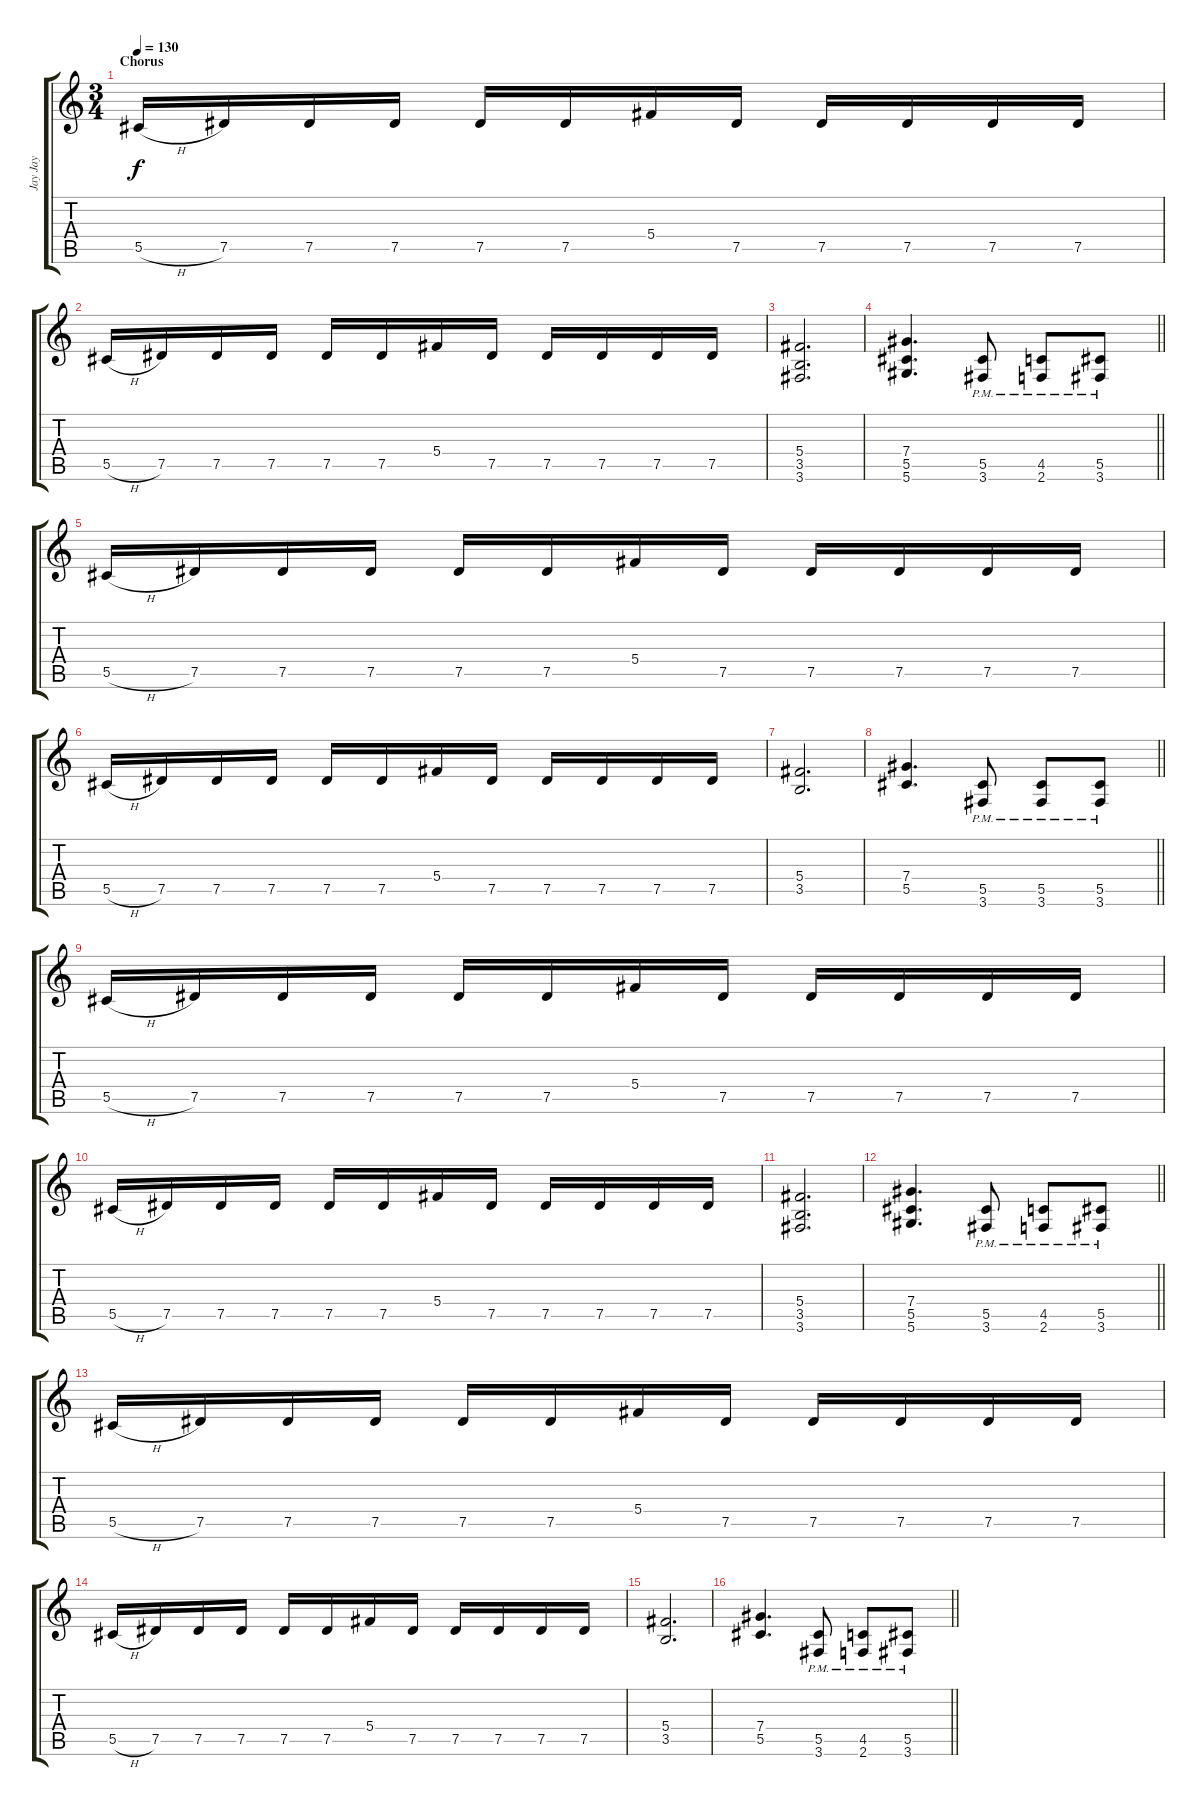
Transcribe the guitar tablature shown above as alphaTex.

\track ("Jay Jay" "Jay Jay") {instrument distortionguitar}
\staff {score tabs}
\tuning (Eb4 Bb3 Gb3 Db3 Ab2 Eb2) {hide}
\ts (3 4)
\section ("" "Chorus")
\tempo 130
\clef g2
\ks c
5.5{h}.16{dy f} 7.5.16 7.5.16 7.5.16 7.5.16 7.5.16 5.4.16 7.5.16 7.5.16 7.5.16 7.5.16 7.5.16 |
5.5{h}.16 7.5.16 7.5.16 7.5.16 7.5.16 7.5.16 5.4.16 7.5.16 7.5.16 7.5.16 7.5.16 7.5.16 |
(5.4 3.5 3.6).2{d} |
\barLineRight lightlight
(7.4 5.5 5.6).4{d} (5.5{pm} 3.6{pm}).8 (4.5{pm} 2.6{pm}).8 (5.5{pm} 3.6{pm}).8 |
5.5{h}.16 7.5.16 7.5.16 7.5.16 7.5.16 7.5.16 5.4.16 7.5.16 7.5.16 7.5.16 7.5.16 7.5.16 |
5.5{h}.16 7.5.16 7.5.16 7.5.16 7.5.16 7.5.16 5.4.16 7.5.16 7.5.16 7.5.16 7.5.16 7.5.16 |
(5.4 3.5).2{d} |
\barLineRight lightlight
(7.4 5.5).4{d} (5.5{pm} 3.6{pm}).8 (5.5{pm} 3.6{pm}).8 (5.5{pm} 3.6{pm}).8 |
5.5{h}.16 7.5.16 7.5.16 7.5.16 7.5.16 7.5.16 5.4.16 7.5.16 7.5.16 7.5.16 7.5.16 7.5.16 |
5.5{h}.16 7.5.16 7.5.16 7.5.16 7.5.16 7.5.16 5.4.16 7.5.16 7.5.16 7.5.16 7.5.16 7.5.16 |
(5.4 3.5 3.6).2{d} |
\barLineRight lightlight
(7.4 5.5 5.6).4{d} (5.5{pm} 3.6{pm}).8 (4.5{pm} 2.6{pm}).8 (5.5{pm} 3.6{pm}).8 |
5.5{h}.16 7.5.16 7.5.16 7.5.16 7.5.16 7.5.16 5.4.16 7.5.16 7.5.16 7.5.16 7.5.16 7.5.16 |
5.5{h}.16 7.5.16 7.5.16 7.5.16 7.5.16 7.5.16 5.4.16 7.5.16 7.5.16 7.5.16 7.5.16 7.5.16 |
(5.4 3.5).2{d} |
\barLineRight lightlight
(7.4 5.5).4{d} (5.5{pm} 3.6{pm}).8 (4.5{pm} 2.6{pm}).8 (5.5{pm} 3.6{pm}).8
